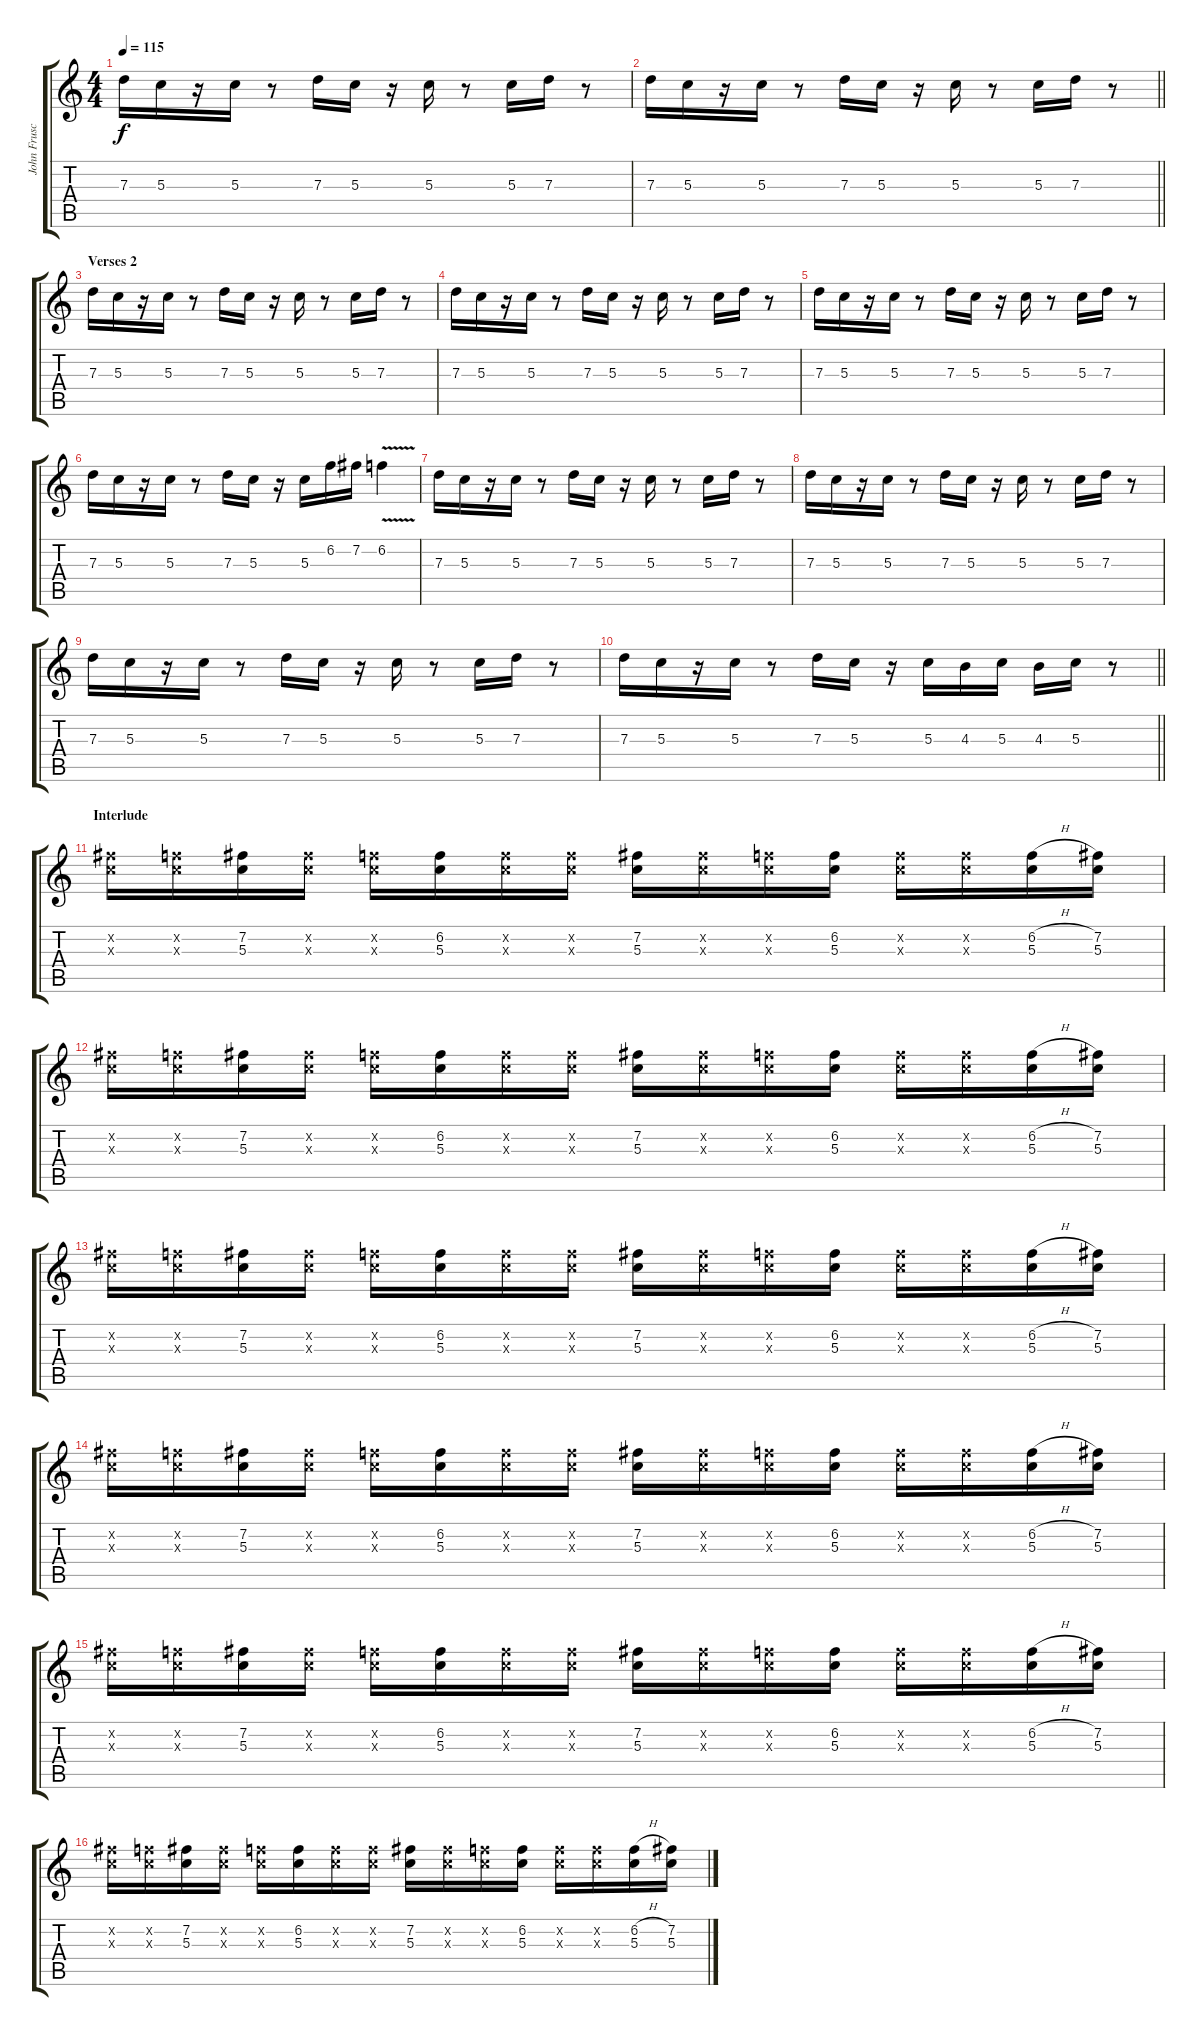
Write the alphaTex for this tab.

\track ("John Frusciante - Guitar" "John Frusc") {instrument distortionguitar}
\staff {score tabs}
\tuning (E4 B3 G3 D3 A2 E2) {hide}
\ts (4 4)
\tempo 115
\clef g2
\ks c
7.3.16{dy f} 5.3.16 r.16 5.3.16 r.8 7.3.16 5.3.16 r.16 5.3.16 r.8 5.3.16 7.3.16 r.8 |
\barLineRight lightlight
7.3.16 5.3.16 r.16 5.3.16 r.8 7.3.16 5.3.16 r.16 5.3.16 r.8 5.3.16 7.3.16 r.8 |
\section ("" "Verses 2")
7.3.16 5.3.16 r.16 5.3.16 r.8 7.3.16 5.3.16 r.16 5.3.16 r.8 5.3.16 7.3.16 r.8 |
7.3.16 5.3.16 r.16 5.3.16 r.8 7.3.16 5.3.16 r.16 5.3.16 r.8 5.3.16 7.3.16 r.8 |
7.3.16 5.3.16 r.16 5.3.16 r.8 7.3.16 5.3.16 r.16 5.3.16 r.8 5.3.16 7.3.16 r.8 |
7.3.16 5.3.16 r.16 5.3.16 r.8 7.3.16 5.3.16 r.16 5.3.16 6.2.16 7.2.16 6.2{v}.4 |
7.3.16 5.3.16 r.16 5.3.16 r.8 7.3.16 5.3.16 r.16 5.3.16 r.8 5.3.16 7.3.16 r.8 |
7.3.16 5.3.16 r.16 5.3.16 r.8 7.3.16 5.3.16 r.16 5.3.16 r.8 5.3.16 7.3.16 r.8 |
7.3.16 5.3.16 r.16 5.3.16 r.8 7.3.16 5.3.16 r.16 5.3.16 r.8 5.3.16 7.3.16 r.8 |
\barLineRight lightlight
7.3.16 5.3.16 r.16 5.3.16 r.8 7.3.16 5.3.16 r.16 5.3.16 4.3.16 5.3.16 4.3.16 5.3.16 r.8 |
\section ("" "Interlude")
(7.2{x} 5.3{x}).16 (6.2{x} 5.3{x}).16 (7.2 5.3).16 (7.2{x} 5.3{x}).16 (6.2{x} 5.3{x}).16 (6.2 5.3).16 (6.2{x} 5.3{x}).16 (6.2{x} 5.3{x}).16 (7.2 5.3).16 (7.2{x} 5.3{x}).16 (6.2{x} 5.3{x}).16 (6.2 5.3).16 (6.2{x} 5.3{x}).16 (6.2{x} 5.3{x}).16 (6.2{h} 5.3).16 (7.2 5.3).16 |
(7.2{x} 5.3{x}).16 (6.2{x} 5.3{x}).16 (7.2 5.3).16 (7.2{x} 5.3{x}).16 (6.2{x} 5.3{x}).16 (6.2 5.3).16 (6.2{x} 5.3{x}).16 (6.2{x} 5.3{x}).16 (7.2 5.3).16 (7.2{x} 5.3{x}).16 (6.2{x} 5.3{x}).16 (6.2 5.3).16 (6.2{x} 5.3{x}).16 (6.2{x} 5.3{x}).16 (6.2{h} 5.3).16 (7.2 5.3).16 |
(7.2{x} 5.3{x}).16 (6.2{x} 5.3{x}).16 (7.2 5.3).16 (7.2{x} 5.3{x}).16 (6.2{x} 5.3{x}).16 (6.2 5.3).16 (6.2{x} 5.3{x}).16 (6.2{x} 5.3{x}).16 (7.2 5.3).16 (7.2{x} 5.3{x}).16 (6.2{x} 5.3{x}).16 (6.2 5.3).16 (6.2{x} 5.3{x}).16 (6.2{x} 5.3{x}).16 (6.2{h} 5.3).16 (7.2 5.3).16 |
(7.2{x} 5.3{x}).16 (6.2{x} 5.3{x}).16 (7.2 5.3).16 (7.2{x} 5.3{x}).16 (6.2{x} 5.3{x}).16 (6.2 5.3).16 (6.2{x} 5.3{x}).16 (6.2{x} 5.3{x}).16 (7.2 5.3).16 (7.2{x} 5.3{x}).16 (6.2{x} 5.3{x}).16 (6.2 5.3).16 (6.2{x} 5.3{x}).16 (6.2{x} 5.3{x}).16 (6.2{h} 5.3).16 (7.2 5.3).16 |
(7.2{x} 5.3{x}).16 (6.2{x} 5.3{x}).16 (7.2 5.3).16 (7.2{x} 5.3{x}).16 (6.2{x} 5.3{x}).16 (6.2 5.3).16 (6.2{x} 5.3{x}).16 (6.2{x} 5.3{x}).16 (7.2 5.3).16 (7.2{x} 5.3{x}).16 (6.2{x} 5.3{x}).16 (6.2 5.3).16 (6.2{x} 5.3{x}).16 (6.2{x} 5.3{x}).16 (6.2{h} 5.3).16 (7.2 5.3).16 |
(7.2{x} 5.3{x}).16 (6.2{x} 5.3{x}).16 (7.2 5.3).16 (7.2{x} 5.3{x}).16 (6.2{x} 5.3{x}).16 (6.2 5.3).16 (6.2{x} 5.3{x}).16 (6.2{x} 5.3{x}).16 (7.2 5.3).16 (7.2{x} 5.3{x}).16 (6.2{x} 5.3{x}).16 (6.2 5.3).16 (6.2{x} 5.3{x}).16 (6.2{x} 5.3{x}).16 (6.2{h} 5.3).16 (7.2 5.3).16
